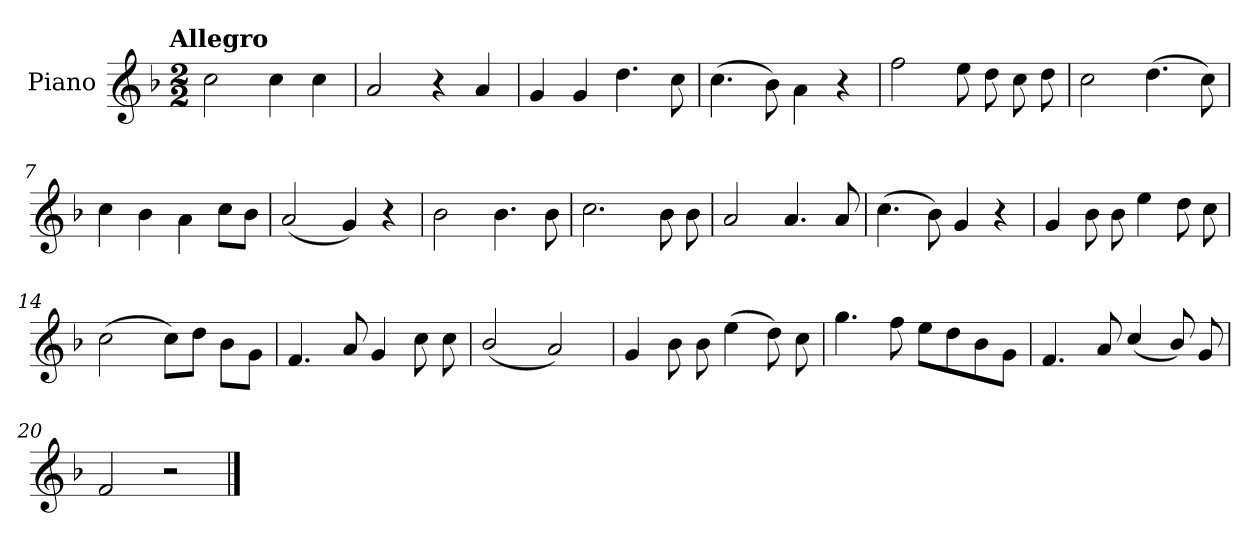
**kern
*part1
*staff1
*I"Piano
*I'Pno.
*clefG2
*k[b-]
!!LO:TX:omd:t=Allegro
*M2/2
*MM144
=1
2cc\
4cc\
4cc\
=2
2a/
4r
4a/
=3
4g/
4g/
4.dd\
8cc\
=4
(>4.cc\
8b-\)
4a\
4r
=5
2ff\
8ee\
8dd\
8cc\
8dd\
=6
2cc\
(>4.dd\
8cc\)
!!LO:LB:g=z
=7
4cc\
4b-\
4a\
8cc\L
8b-\J
=8
(<2a/
4g/)
4r
=9
2b-\
4.b-\
8b-\
=10
2.cc\
8b-\
8b-\
=11
2a/
4.a/
8a/
=12
(>4.cc\
8b-\)
4g/
4r
=13
4g/
8b-\
8b-\
4ee\
8dd\
8cc\
=14
(>2cc\
8cc\L)
8dd\J
8b-\L
8g\J
!!LO:LB:g=z
=15
4.f/
8a/
4g/
8cc\
8cc\
=16
(<2b-/
2a/)
=17
4g/
8b-\
8b-\
(>4ee\
8dd\)
8cc\
=18
4.gg\
8ff\
8ee\L
8dd\
8b-\
8g\J
=19
4.f/
8a/
(<4cc/
8b-/)
8g/
=20
2f/
2r
==
*-
